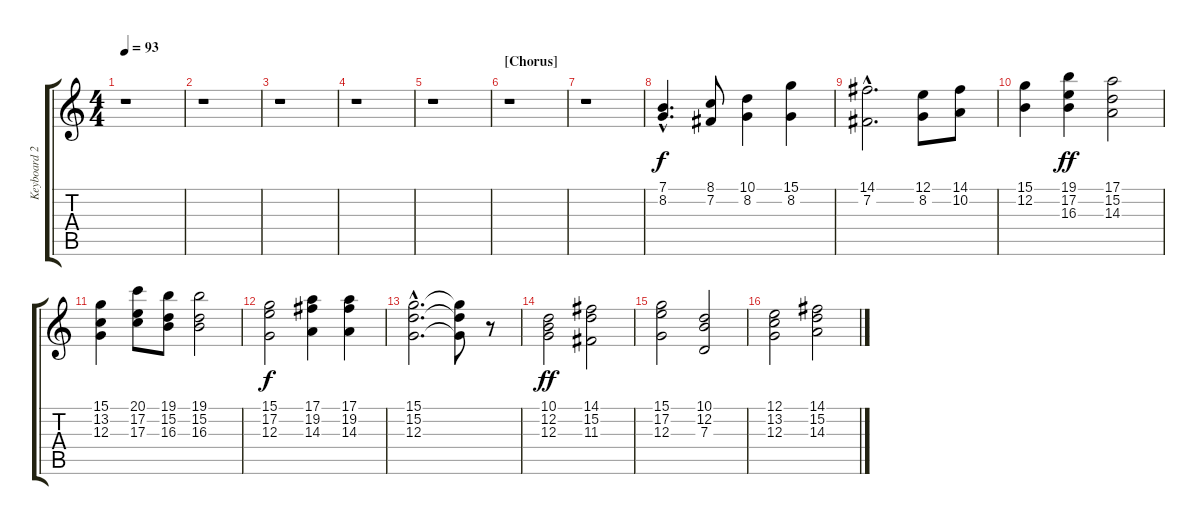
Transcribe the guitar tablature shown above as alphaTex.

\track ("Keyboard 2" "Keyboard 2") {instrument brasssection}
\staff {score tabs}
\tuning (E4 B3 G3 D3 A2 E2) {hide}
\ts (4 4)
\tempo 93
\clef g2
\ks c
r.1{dy ff} |
r.1 |
r.1 |
r.1 |
r.1 |
\section ("" "[Chorus]")
r.1 |
r.1 |
(7.1{hac} 8.2{hac}).4{d dy f} (8.1 7.2).8 (10.1 8.2).4 (15.1 8.2).4 |
(14.1{hac} 7.2{hac}).2{d} (12.1 8.2).8 (14.1 10.2).8 |
(15.1 12.2).4 (19.1 17.2 16.3).4{dy ff} (17.1 15.2 14.3).2 |
(15.1 13.2 12.3).4 (20.1 17.2 17.3).8 (19.1 15.2 16.3).8 (19.1 15.2 16.3).2 |
(15.1 17.2 12.3).2{dy f} (17.1 19.2 14.3).4 (17.1 19.2 14.3).4 |
(15.1{hac} 15.2{hac} 12.3{hac}).2{d} (15.1{t} 15.2{t} 12.3{t}).8 r.8 |
(10.1 12.2 12.3).2{dy ff} (14.1 15.2 11.3).2 |
(15.1 17.2 12.3).2 (10.1 12.2 7.3).2 |
(12.1 13.2 12.3).2 (14.1 15.2 14.3).2
